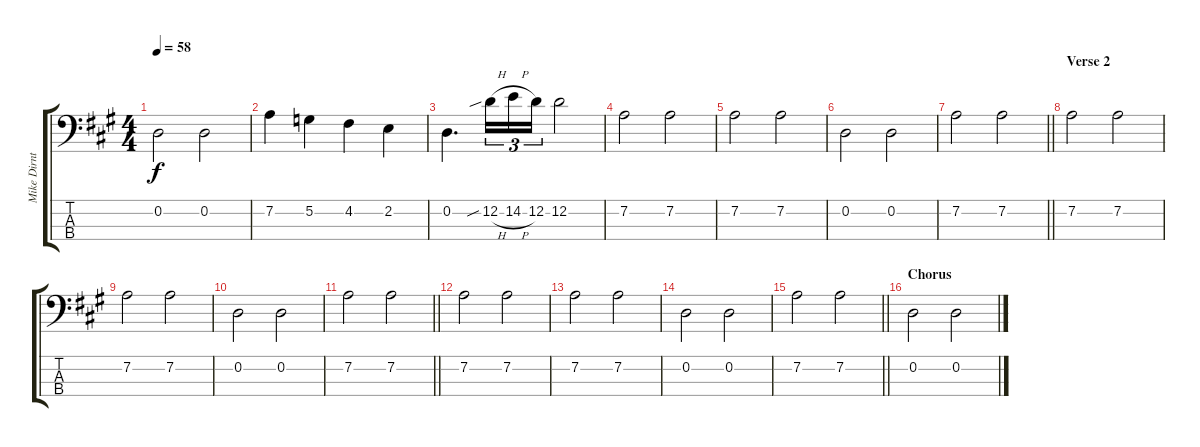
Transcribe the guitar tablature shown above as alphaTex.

\track ("Mike Dirnt (Bass)" "Mike Dirnt") {instrument electricbassfinger}
\staff {score tabs}
\tuning (G2 D2 A1 E1) {hide}
\ts (4 4)
\tempo 58
\clef f4
\ks a
0.2.2{dy f} 0.2.2 |
7.2.4 5.2.4 4.2.4 2.2.4 |
0.2.4{d} 12.2{sib h}.16{tu (3 2)} 14.2{h}.16{tu (3 2)} 12.2.16{tu (3 2)} 12.2.2 |
7.2.2 7.2.2 |
7.2.2 7.2.2 |
0.2.2 0.2.2 |
\barLineRight lightlight
7.2.2 7.2.2 |
\section ("" "Verse 2")
7.2.2 7.2.2 |
7.2.2 7.2.2 |
0.2.2 0.2.2 |
\barLineRight lightlight
7.2.2 7.2.2 |
7.2.2 7.2.2 |
7.2.2 7.2.2 |
0.2.2 0.2.2 |
\barLineRight lightlight
7.2.2 7.2.2 |
\section ("" "Chorus")
0.2.2 0.2.2
